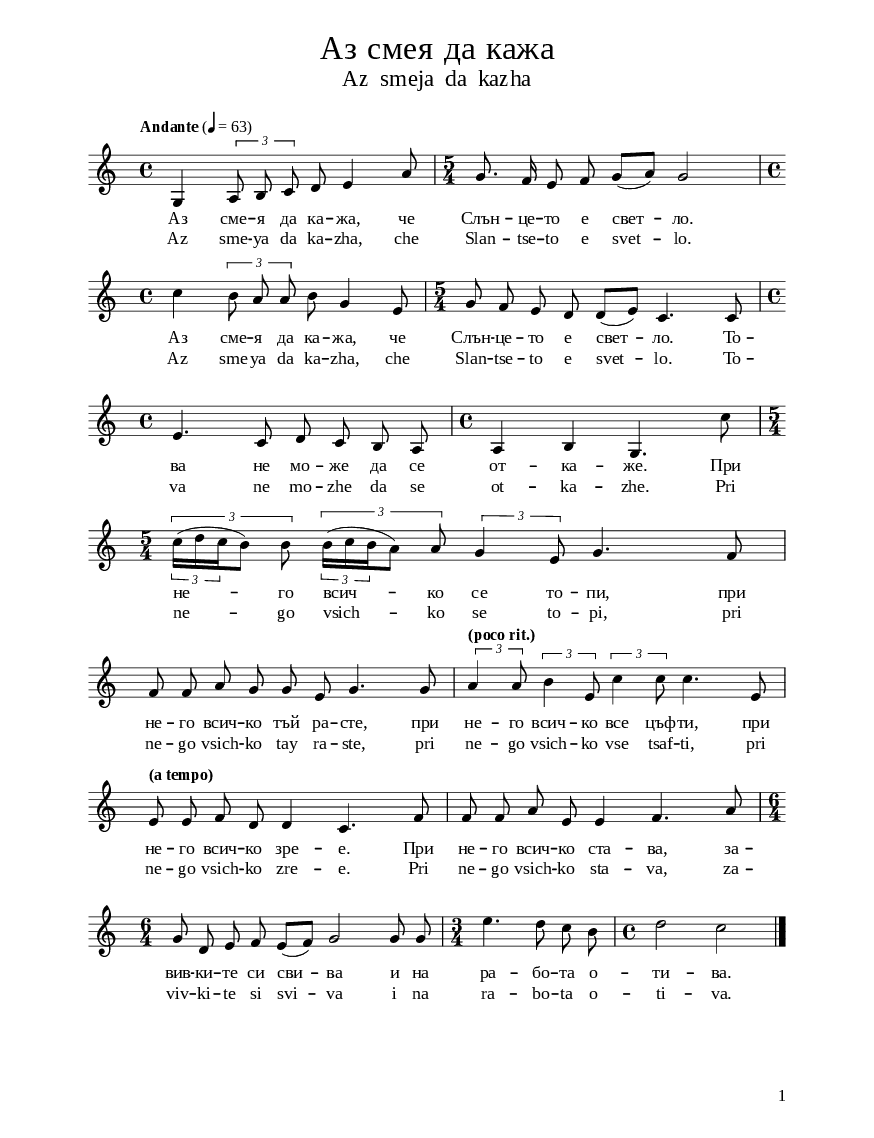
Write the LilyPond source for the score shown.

\version "2.22.0"

\paper {
  #(set-paper-size "a5")
}

\bookpart {
  \paper {
    print-all-headers = ##t
    print-page-number = ##t
    print-first-page-number = ##t

    % put page numbers on the bottom
    oddHeaderMarkup = \markup ""
    evenHeaderMarkup = \markup ""
    oddFooterMarkup = \markup
    \fill-line {
      ""
      \on-the-fly #print-page-number-check-first \fromproperty #'page:page-number-string
    }
    evenFooterMarkup = \markup
    \fill-line {
      \on-the-fly #print-page-number-check-first \fromproperty #'page:page-number-string
      ""
    }

    left-margin = 1.5\cm
    right-margin = 1.5\cm
    top-margin = 1.6\cm
    bottom-margin = 1.2\cm
    ragged-bottom = ##t % do not spread the staves to fill the whole vertical space

    % change lyrics and titles font (affects notes also)
    fonts =
    #(make-pango-font-tree
      "Times New Roman"
      "DejaVu Sans"
      "DejaVu Sans Mono"
      (/ (* staff-height pt) 3.6))

    % change distance between staves
    system-system-spacing =
    #'((basic-distance . 12)
       (minimum-distance . 6)
       (padding . 1)
       (stretchability . 12))
  }

  \header {
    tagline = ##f
  }

  \score{
    \layout {
      indent = 0.0\cm % remove first line indentation
      % ragged-last = ##t % do not spread last line to fill the whole space
      \context {
        \Score
        \omit BarNumber %remove bar numbers
      } % context

      \context {
        % change staff size
        \Staff
        fontSize = #+0 % affects notes size only
        \override StaffSymbol #'staff-space = #(magstep -3)
        \override StaffSymbol #'thickness = #0.5
        \override BarLine #'hair-thickness = #1
        %\override StaffSymbol #'ledger-line-thickness = #'(0 . 0)
      }

      \context {
        % adjust space between staff and lyrics and between the two lyric lines
        \Lyrics
        \override VerticalAxisGroup.nonstaff-relatedstaff-spacing = #'(
          (basic-distance . 4.5)
          (padding . 0.5)
        )
        \override VerticalAxisGroup.nonstaff-nonstaff-spacing = #'((minimum-distance . 2))
      }
    } % layout

    \new Voice \relative c' {
      \clef treble
      \key c \major
      \time 4/4
      \tempo \markup {
        % make tempo note smaller
        \concat {
          "Andante" \normal-text { " (" }
          \teeny \general-align #Y #DOWN \note {4} #0.8
          \normal-text { " = 63)" }
        }
      }

      \autoBeamOff
      g4 \tuplet 3/2 {  a8   b8   c8  }  d8   e4   a8 | \time 5/4  | g8.   f16   e8   f8   g8 ( [ a8 ) ]   g2 \break |

      \time 4/4  | c4 \tuplet 3/2 {  b8   a8   a8  } b8   g4   e8 | \time 5/4  | g8   f8   e8   d8   d8 ( [ e8 ) ]   c4.   c8 \break |

      \time 4/4  | e4.   c8   d8   c8   b8  a8 |   \time 4/4   a4   b4   g4.   c'8  | \time 5/4 \break

      \tweak direction #up \tuplet 3/2 { \once \override Slur.positions = #'(1 . 1) \tuplet 3/2 { c16 ([ d16  c16 } b8]) b8 }
    
      \tweak direction #up \tuplet 3/2 { \once \override Slur.positions = #'(1.05 . 0.1) \tuplet 3/2 { b16 [( c16  b16 } a8 )] a8 }
       
      \tuplet 3/2 { g4 e8 } g4. f8 \break


      f8   f8   a8   g8   g8 e8   g4. g8 | \tempo "(poco rit.)"  \tuplet 3/2 { a4 a8 } \tuplet 3/2 { b4 e,8 } \tweak direction #up \tuplet 3/2 { c'4 c8 } c4. e,8 \break

      \tempo "(a tempo)" e8 e8   f8 d8   d4   c4.   f8 f8   f8   a8   e8   e4 f4.   a8 \break

      \time 6/4   g8   d8   e8   f8   e8 ( [ f8 ) ]   g2   g8   g8 \time 3/4 e'4. d8 c8 b8 \time 4/4 d2 c2 \bar "|." \break

    }

    \addlyrics {

      Аз сме -- я да ка -- жа, че Слън
      -- це -- то е свет -- ло. Аз сме
      -- я да ка -- жа, че Слън -- це --
      то е свет -- ло. То -- ва не
      мо -- же да се от -- ка -- же. При
      не --   го всич  --
      ко се то -- пи, при не -- го
      всич -- ко тъй ра -- сте, при не --
      го всич -- ко все цъф -- ти, при
      не -- го всич -- ко зре -- е. При
      не -- го всич -- ко ста -- ва, за --
      вив -- ки -- те си сви -- ва и
      на ра -- бо -- та о -- ти -- ва.


    }
    \addlyrics {
      Az sme -- ya da ka -- zha, che Slan
      -- tse -- to e svet -- lo. Az sme
      -- ya da ka -- zha, che Slan -- tse --
      to e svet -- lo. To -- va ne
      mo -- zhe da se ot -- ka -- zhe. Pri
      ne --   go vsich  --
      ko se to -- pi, pri ne -- go
      vsich -- ko tay ra -- ste, pri ne --
      go vsich -- ko vse tsaf -- ti, pri
      ne -- go vsich -- ko zre -- e. Pri
      ne -- go vsich -- ko sta -- va, za --
      viv -- ki -- te si svi -- va i
      na ra -- bo -- ta o -- ti -- va.
    }

    \header {
      title = \markup \column \normal-text \fontsize #2.5 {
        \center-align
        \line { Аз смея да кажа }
        \vspace #-0.6
        \center-align
        \line \fontsize #-3 { Az smeja da kazha }
        \vspace #-0.8
        \center-align
        \line \fontsize #-3 { " " }
      }
    }

    \midi{}

  } % score
\pageBreak


  % include foreign translation(s) of the song
  \version "2.22.0"

\markup \fill-line { \fontsize #6 "Ich wage zu sagen" }
\markup \null
\markup \null
\markup \fontsize #+2.5 {
  \hspace #20
  \override #'(baseline-skip . 2)

  \column {
    \line { " " }
    \line { " "Ich wage zu sagen, }

    \line { " "dass die Sonne hell ist. }

    \line { " "Ich wage zu sagen, }

    \line { " "dass die Sonne hell ist.}

    \line { " "Das lässt sich nicht leugnen.}

    \line { " "Bei ihr schmilzt alles, }

    \line { " "bei ihr wächst alles, }

    \line { " "bei ihr blüht alles,}

    \line { " "bei ihr reift alles.}

    \line { " "Bei ihr steht alle auf, }

    \line { " "faltet seine Decken zusammen}

    \line { " "und begibt sich an die Arbeit.  }

  }


}


} % bookpart
